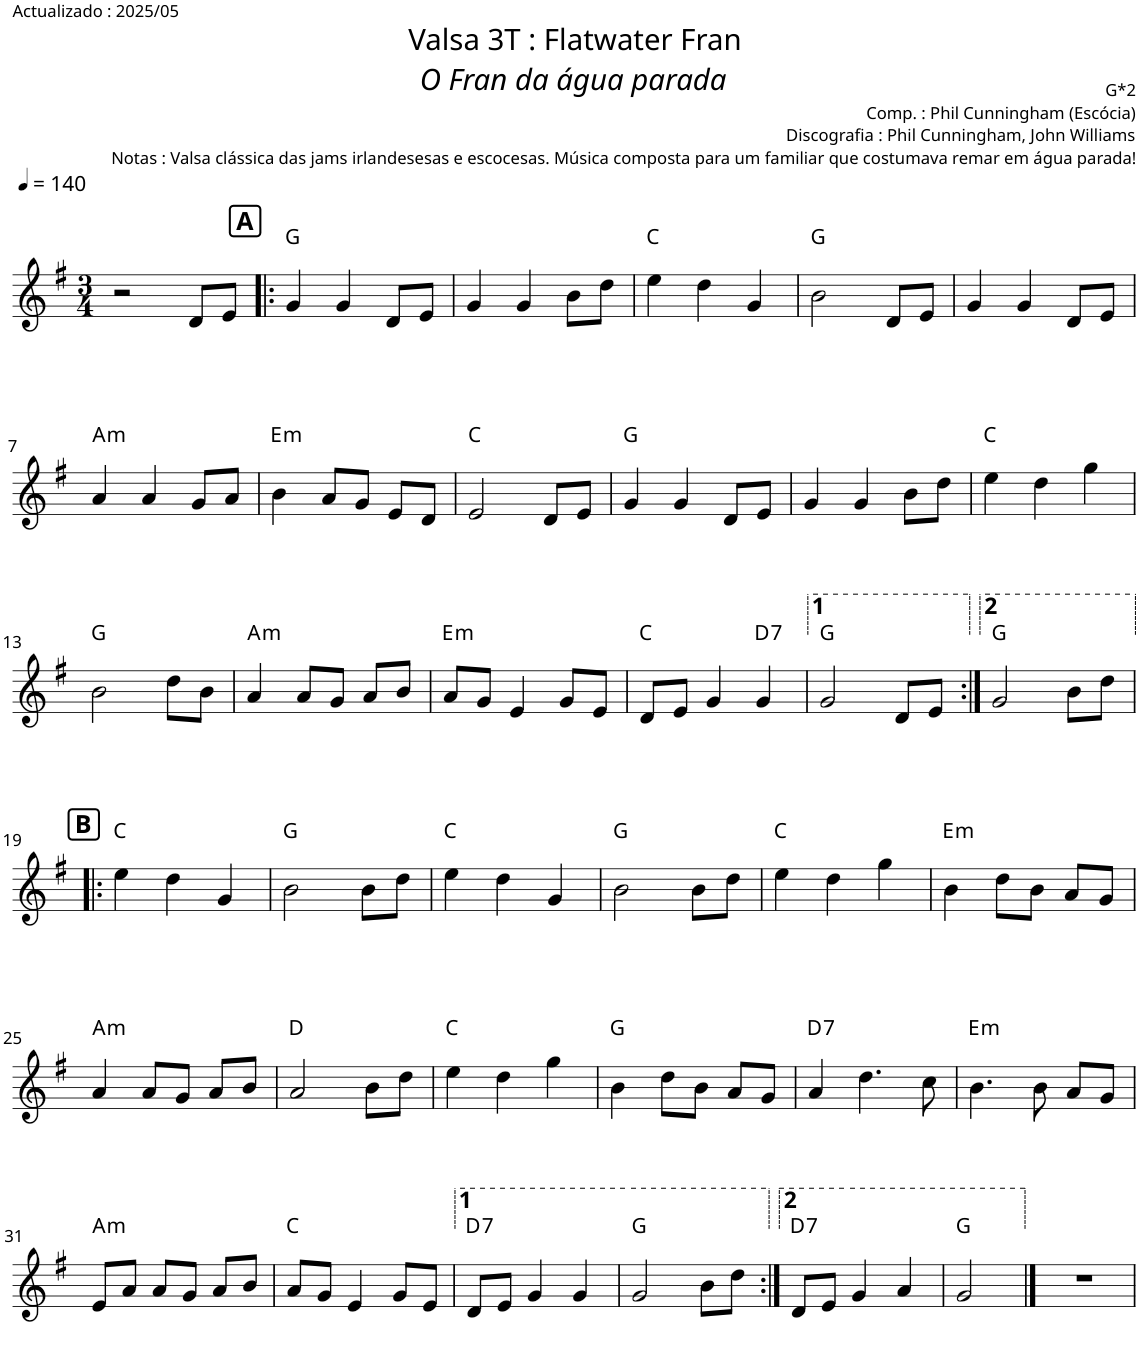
**kern	**harte
*part1	*part1
*staff1	*
*I"Piano	*
*I'Pno	*
*clefG2	*
*k[f#]	*
*G:	*
*M3/4	*
*MM140	*
=1	=1
2r	.
8d/L	.
8e/J	.
!!LO:REH:place=s1:a:B:cj:fs=12:t=A
=2!|:	=2!|:
4g/	G:maj
4g/	.
8d/L	.
8e/J	.
=3	=3
4g/	.
4g/	.
8b\L	.
8dd\J	.
=4	=4
4ee\	C:maj
4dd\	.
4g/	.
=5	=5
2b\	G:maj
8d/L	.
8e/J	.
=6	=6
4g/	.
4g/	.
8d/L	.
8e/J	.
!!LO:LB:g=z
=7	=7
!	!LO:H:kt=m
4a/	A:min
4a/	.
8g/L	.
8a/J	.
=8	=8
!	!LO:H:kt=m
4b\	E:min
8a/L	.
8g/J	.
8e/L	.
8d/J	.
=9	=9
2e/	C:maj
8d/L	.
8e/J	.
=10	=10
4g/	G:maj
4g/	.
8d/L	.
8e/J	.
=11	=11
4g/	.
4g/	.
8b\L	.
8dd\J	.
=12	=12
4ee\	C:maj
4dd\	.
4gg\	.
!!LO:LB:g=z
=13	=13
2b\	G:maj
8dd\L	.
8b\J	.
=14	=14
!	!LO:H:kt=m
4a/	A:min
8a/L	.
8g/J	.
8a/L	.
8b/J	.
=15	=15
!	!LO:H:kt=m
8a/L	E:min
8g/J	.
4e/	.
8g/L	.
8e/J	.
=16	=16
8d/L	C:maj
8e/J	.
4g/	.
!	!LO:H:kt=7
4g/	D:7
=17	=17
2g/	G:maj
8d/L	.
8e/J	.
=18:|!	=18:|!
2g/	G:maj
8b\L	.
8dd\J	.
!!LO:LB:g=z
!!LO:REH:place=s1:a:B:cj:fs=12:t=B
=19!|:	=19!|:
4ee\	C:maj
4dd\	.
4g/	.
=20	=20
2b\	G:maj
8b\L	.
8dd\J	.
=21	=21
4ee\	C:maj
4dd\	.
4g/	.
=22	=22
2b\	G:maj
8b\L	.
8dd\J	.
=23	=23
4ee\	C:maj
4dd\	.
4gg\	.
=24	=24
!	!LO:H:kt=m
4b\	E:min
8dd\L	.
8b\J	.
8a/L	.
8g/J	.
!!LO:LB:g=z
=25	=25
!	!LO:H:kt=m
4a/	A:min
8a/L	.
8g/J	.
8a/L	.
8b/J	.
=26	=26
2a/	D:maj
8b\L	.
8dd\J	.
=27	=27
4ee\	C:maj
4dd\	.
4gg\	.
=28	=28
4b\	G:maj
8dd\L	.
8b\J	.
8a/L	.
8g/J	.
=29	=29
!	!LO:H:kt=7
4a/	D:7
4.dd\	.
8cc\	.
=30	=30
!	!LO:H:kt=m
4.b\	E:min
8b\	.
8a/L	.
8g/J	.
!!LO:LB:g=z
=31	=31
!	!LO:H:kt=m
8e/L	A:min
8a/J	.
8a/L	.
8g/J	.
8a/L	.
8b/J	.
=32	=32
8a/L	C:maj
8g/J	.
4e/	.
8g/L	.
8e/J	.
=33	=33
!	!LO:H:kt=7
8d/L	D:7
8e/J	.
4g/	.
4g/	.
=34	=34
2g/	G:maj
8b\L	.
8dd\J	.
=35:|!	=35:|!
!	!LO:H:kt=7
8d/L	D:7
8e/J	.
4g/	.
4a/	.
=36	=36
2g/	G:maj
==37	==37
2.r	.
=	=
*-	*-
